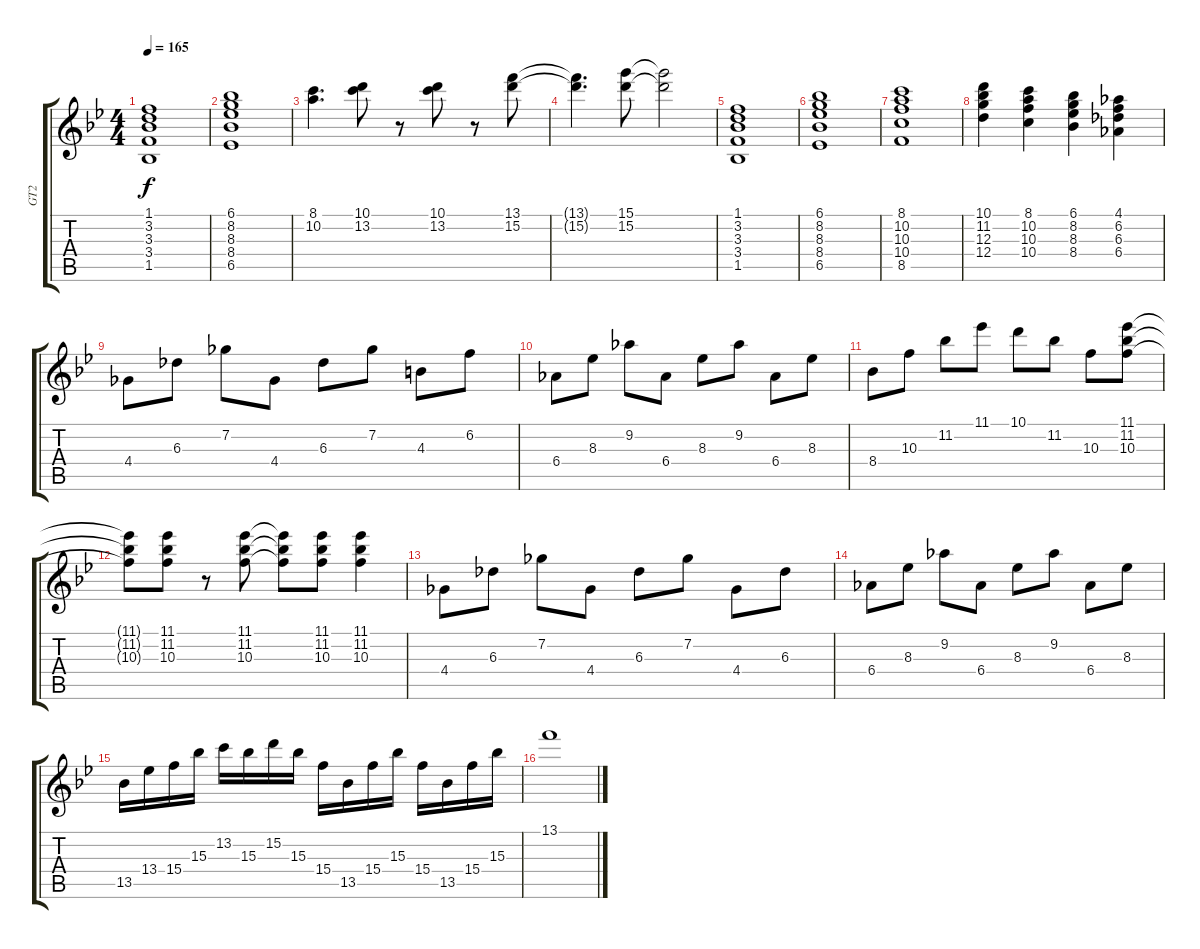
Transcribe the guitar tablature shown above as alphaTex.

\track ("GT2" "GT2") {instrument distortionguitar}
\staff {score tabs}
\tuning (E4 B3 G3 D3 A2 E2) {hide}
\ts (4 4)
\tempo 165
\clef g2
\ks bb
(1.1 3.2 3.3 3.4 1.5).1{dy f} |
(6.1 8.2 8.3 8.4 6.5).1 |
(8.1 10.2).4{d} (10.1 13.2).8 r.8 (10.1 13.2).8 r.8 (13.1 15.2).8 |
(13.1{t} 15.2{t}).4{d} (15.1 15.2).8 (15.1{t} 15.2{t}).2 |
(1.1 3.2 3.3 3.4 1.5).1 |
(6.1 8.2 8.3 8.4 6.5).1 |
(8.1 10.2 10.3 10.4 8.5).1 |
(10.1 11.2 12.3 12.4).4 (8.1 10.2 10.3 10.4).4 (6.1 8.2 8.3 8.4).4 (4.1 6.2 6.3 6.4).4 |
4.4.8 6.3.8 7.2.8 4.4.8 6.3.8 7.2.8 4.3.8 6.2.8 |
6.4.8 8.3.8 9.2.8 6.4.8 8.3.8 9.2.8 6.4.8 8.3.8 |
8.4.8 10.3.8 11.2.8 11.1.8 10.1.8 11.2.8 10.3.8 (11.1 11.2 10.3).8 |
(11.1{t} 11.2{t} 10.3{t}).8 (11.1 11.2 10.3).8 r.8 (11.1 11.2 10.3).8 (11.1{t} 11.2{t} 10.3{t}).8 (11.1 11.2 10.3).8 (11.1 11.2 10.3).4 |
4.4.8 6.3.8 7.2.8 4.4.8 6.3.8 7.2.8 4.4.8 6.3.8 |
6.4.8 8.3.8 9.2.8 6.4.8 8.3.8 9.2.8 6.4.8 8.3.8 |
13.5.16 13.4.16 15.4.16 15.3.16 13.2.16 15.3.16 15.2.16 15.3.16 15.4.16 13.5.16 15.4.16 15.3.16 15.4.16 13.5.16 15.4.16 15.3.16 |
13.1.1
